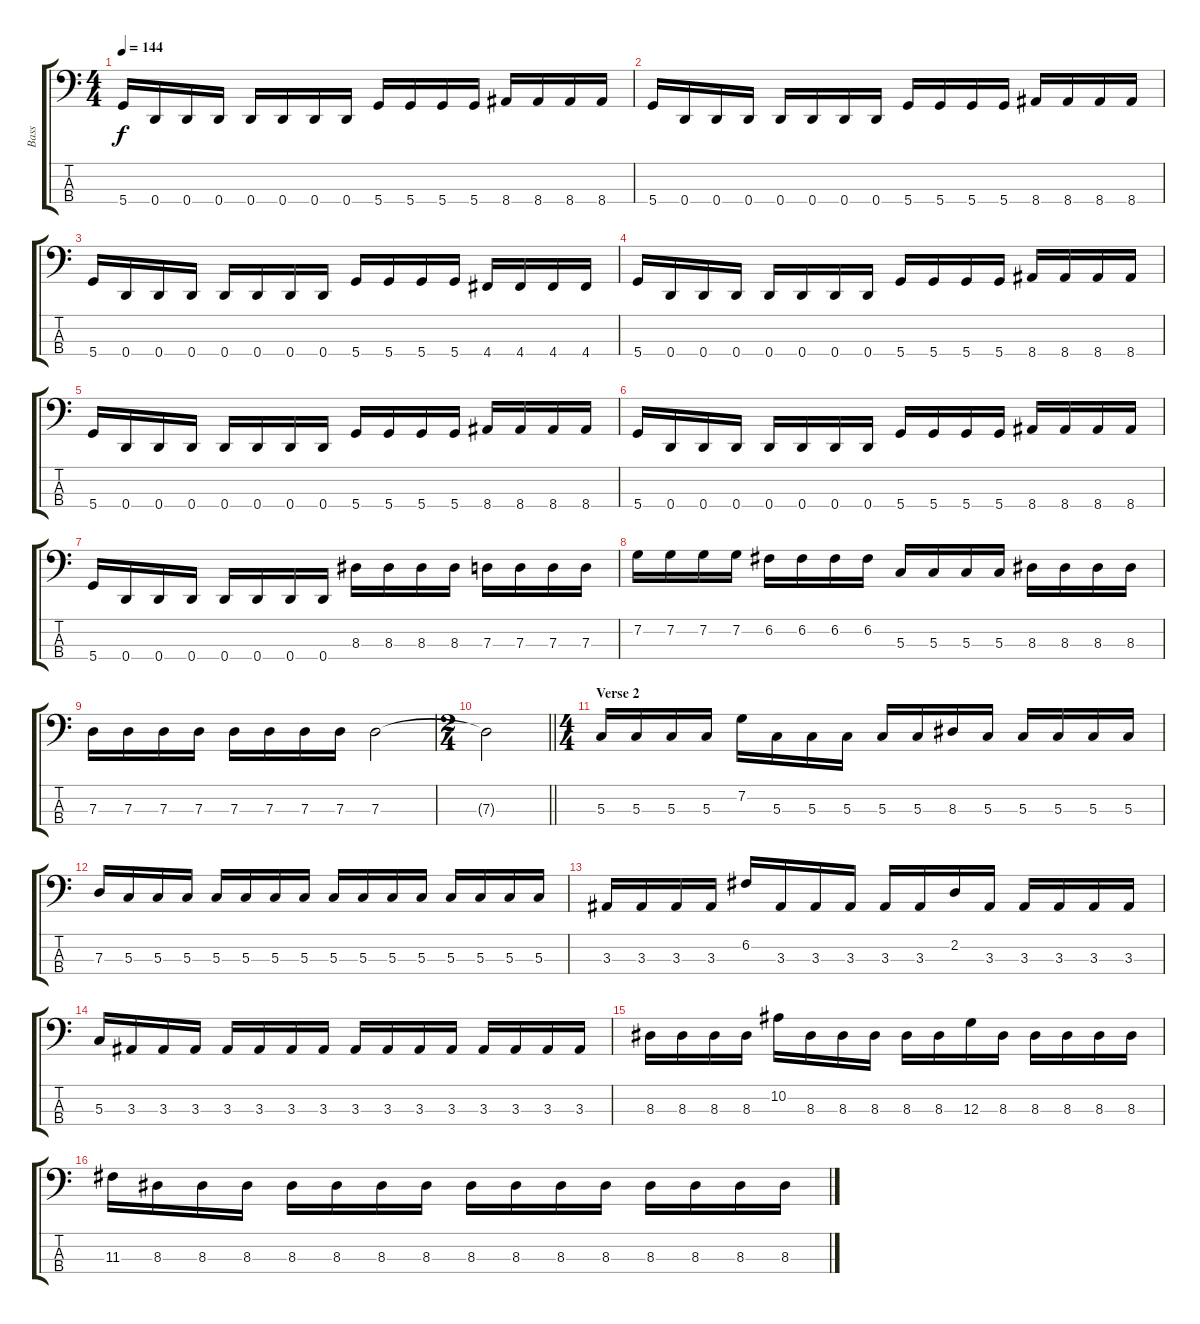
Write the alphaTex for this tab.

\track ("Bass" "Bass") {instrument electricbassfinger}
\staff {score tabs}
\tuning (F2 C2 G1 D1) {hide}
\ts (4 4)
\tempo 144
\clef f4
\ks c
5.4.16{dy f} 0.4.16 0.4.16 0.4.16 0.4.16 0.4.16 0.4.16 0.4.16 5.4.16 5.4.16 5.4.16 5.4.16 8.4.16 8.4.16 8.4.16 8.4.16 |
5.4.16 0.4.16 0.4.16 0.4.16 0.4.16 0.4.16 0.4.16 0.4.16 5.4.16 5.4.16 5.4.16 5.4.16 8.4.16 8.4.16 8.4.16 8.4.16 |
5.4.16 0.4.16 0.4.16 0.4.16 0.4.16 0.4.16 0.4.16 0.4.16 5.4.16 5.4.16 5.4.16 5.4.16 4.4.16 4.4.16 4.4.16 4.4.16 |
5.4.16 0.4.16 0.4.16 0.4.16 0.4.16 0.4.16 0.4.16 0.4.16 5.4.16 5.4.16 5.4.16 5.4.16 8.4.16 8.4.16 8.4.16 8.4.16 |
5.4.16 0.4.16 0.4.16 0.4.16 0.4.16 0.4.16 0.4.16 0.4.16 5.4.16 5.4.16 5.4.16 5.4.16 8.4.16 8.4.16 8.4.16 8.4.16 |
5.4.16 0.4.16 0.4.16 0.4.16 0.4.16 0.4.16 0.4.16 0.4.16 5.4.16 5.4.16 5.4.16 5.4.16 8.4.16 8.4.16 8.4.16 8.4.16 |
5.4.16 0.4.16 0.4.16 0.4.16 0.4.16 0.4.16 0.4.16 0.4.16 8.3.16 8.3.16 8.3.16 8.3.16 7.3.16 7.3.16 7.3.16 7.3.16 |
7.2.16 7.2.16 7.2.16 7.2.16 6.2.16 6.2.16 6.2.16 6.2.16 5.3.16 5.3.16 5.3.16 5.3.16 8.3.16 8.3.16 8.3.16 8.3.16 |
7.3.16 7.3.16 7.3.16 7.3.16 7.3.16 7.3.16 7.3.16 7.3.16 7.3.2 |
\ts (2 4)
\barLineRight lightlight
7.3{t}.2 |
\ts (4 4)
\section ("" "Verse 2")
5.3.16 5.3.16 5.3.16 5.3.16 7.2.16 5.3.16 5.3.16 5.3.16 5.3.16 5.3.16 8.3.16 5.3.16 5.3.16 5.3.16 5.3.16 5.3.16 |
7.3.16 5.3.16 5.3.16 5.3.16 5.3.16 5.3.16 5.3.16 5.3.16 5.3.16 5.3.16 5.3.16 5.3.16 5.3.16 5.3.16 5.3.16 5.3.16 |
3.3.16 3.3.16 3.3.16 3.3.16 6.2.16 3.3.16 3.3.16 3.3.16 3.3.16 3.3.16 2.2.16 3.3.16 3.3.16 3.3.16 3.3.16 3.3.16 |
5.3.16 3.3.16 3.3.16 3.3.16 3.3.16 3.3.16 3.3.16 3.3.16 3.3.16 3.3.16 3.3.16 3.3.16 3.3.16 3.3.16 3.3.16 3.3.16 |
8.3.16 8.3.16 8.3.16 8.3.16 10.2.16 8.3.16 8.3.16 8.3.16 8.3.16 8.3.16 12.3.16 8.3.16 8.3.16 8.3.16 8.3.16 8.3.16 |
11.3.16 8.3.16 8.3.16 8.3.16 8.3.16 8.3.16 8.3.16 8.3.16 8.3.16 8.3.16 8.3.16 8.3.16 8.3.16 8.3.16 8.3.16 8.3.16
